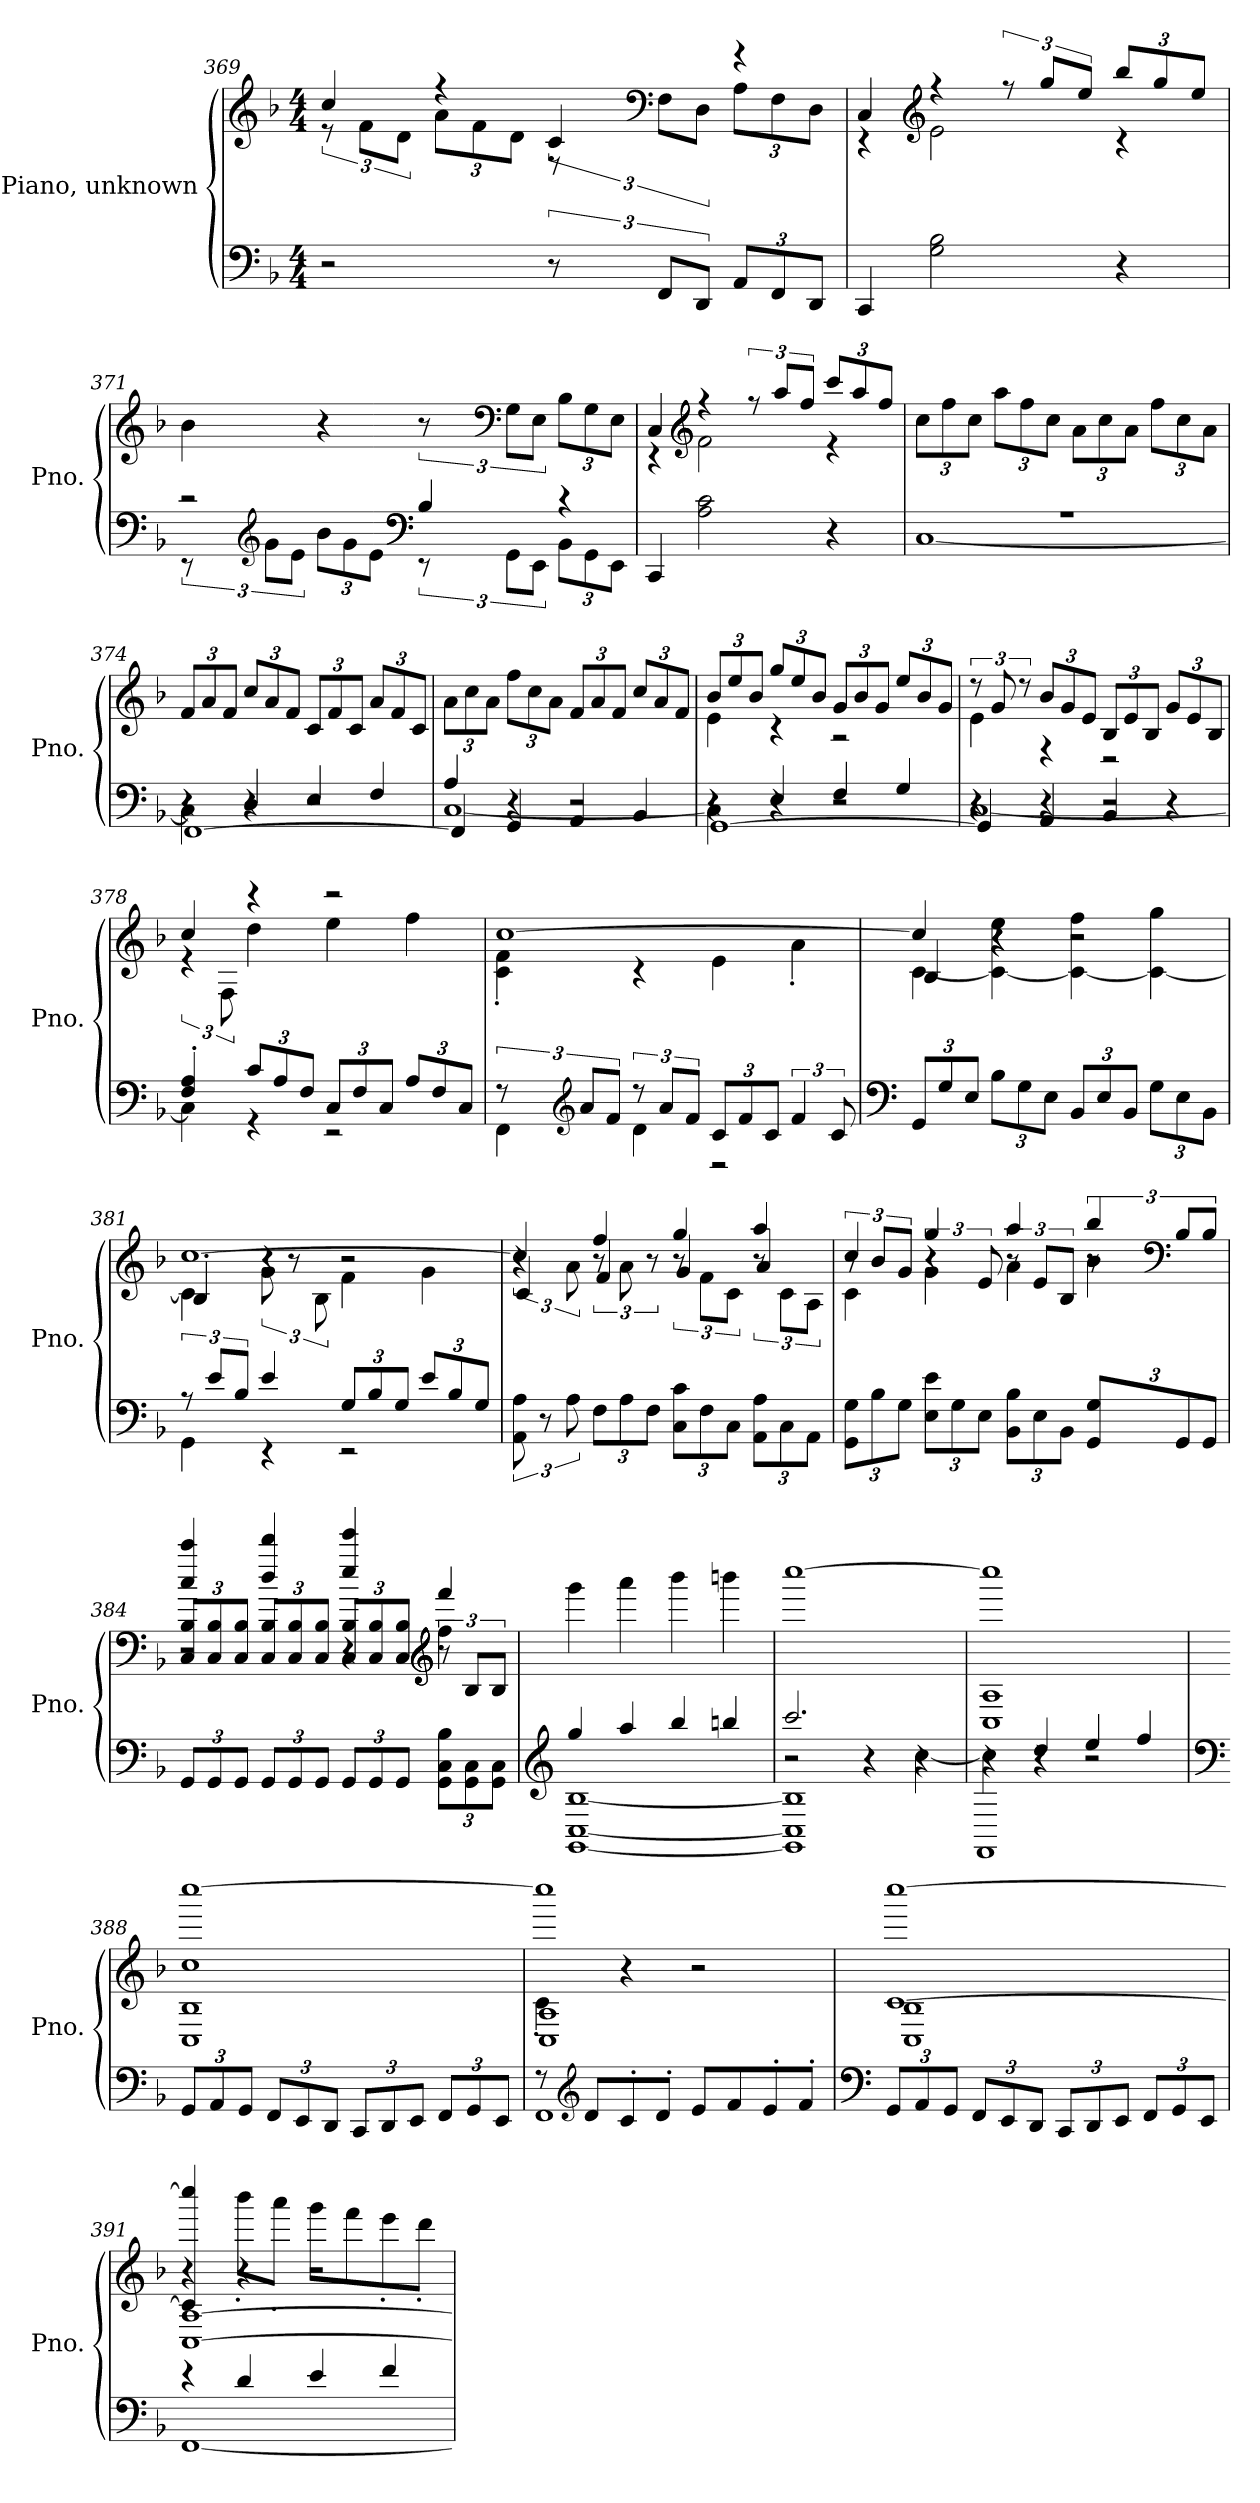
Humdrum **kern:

**kern	**kern
*part1	*part1
*staff2	*staff1
*I"Piano, unknown	*
*I'Pno.	*
*clefF4	*clefG2
*k[b-]	*k[b-]
*M4/4	*M4/4
=369	=369
*	*^
2r	4cc/	12r
.	.	12f\L
.	.	12d\J
*	*	*Xbrackettup
.	4r	12a\L
.	.	12f\
.	.	12d\J
*	*	*brackettup
12r	4c/	12r
*	*clefF4	*
12FF/L	.	12F\L
12DD/J	.	12D\J
*Xbrackettup	*	*Xbrackettup
12AA/L	4r	12A\L
12FF/	.	12F\
12DD/J	.	12D\J
!!LO:LB:g=z	!!
=370	=370	=370
4CC/	4C/	4r
*	*clefG2	*
2G\ 2B-\	4r	2e\
*	*brackettup	*
.	12r	.
.	12gg/L	.
.	12ee/J	.
*	*Xbrackettup	*
4r	12bb-/L	4r
.	12gg/	.
.	12ee/J	.
*	*v	*v
=371	=371
*^	*
*	*brackettup	*
2r	12r	4b-\
*clefG2	*	*
.	12g\L	.
.	12e\J	.
*	*Xbrackettup	*
.	12b-\L	4r
.	12g\	.
.	12e\J	.
*clefF4	*	*
*	*brackettup	*brackettup
4B-/	12r	12r
*	*	*clefF4
.	12GG\L	12G\L
.	12EE\J	12E\J
*	*Xbrackettup	*Xbrackettup
4r	12BB-\L	12B-\L
.	12GG\	12G\
.	12EE\J	12E\J
*v	*v	*
=372	=372
*	*^
4CC/	4C/	4r
*	*clefG2	*
2A\ 2c\	4r	2f\
*	*brackettup	*
.	12r	.
.	12aa/L	.
.	12ff/J	.
*	*Xbrackettup	*
4r	12ccc/L	4r
.	12aa/	.
.	12ff/J	.
*	*v	*v
!!LO:LB:g=z
=373	=373
*^	*
1r	[1C	12cc\L
.	.	12ff\
.	.	12cc\J
.	.	12aa\L
.	.	12ff\
.	.	12cc\J
.	.	12a\L
.	.	12cc\
.	.	12a\J
.	.	12ff\L
.	.	12cc\
.	.	12a\J
=374	=374	=374
*	*^	*
4r	4C\]	[1FF	12f/L
.	.	.	12a/
.	.	.	12f/J
4D/	4r	.	12cc/L
.	.	.	12a/
.	.	.	12f/J
4E/	2r	.	12c/L
.	.	.	12f/
.	.	.	12c/J
4F/	.	.	12a/L
.	.	.	12f/
.	.	.	12c/J
=375	=375	=375	=375
4A/	[1C	4FF/]	12a\L
.	.	.	12cc\
.	.	.	12a\J
4GG/	.	4r	12ff\L
.	.	.	12cc\
.	.	.	12a\J
4AA/	.	2r	12f/L
.	.	.	12a/
.	.	.	12f/J
4BB-/	.	.	12cc/L
.	.	.	12a/
.	.	.	12f/J
!!LO:LB:g=z
=376	=376	=376	=376
*	*	*	*^
4r	4C\]	[1GG	12b-/L	4e\
.	.	.	12ee/	.
.	.	.	12b-/J	.
4E/	4r	.	12gg/L	4r
.	.	.	12ee/	.
.	.	.	12b-/J	.
4F/	2r	.	12g/L	2r
.	.	.	12b-/	.
.	.	.	12g/J	.
4G/	.	.	12ee/L	.
.	.	.	12b-/	.
.	.	.	12g/J	.
=377	=377	=377	=377	=377
*	*	*	*brackettup	*
4r	[1C	4GG/]	12r	4e\
.	.	.	12g/	.
.	.	.	12r	.
*	*	*	*Xbrackettup	*
4AA/	.	4r	12b-/L	4r
.	.	.	12g/	.
.	.	.	12e/J	.
4BB-/	.	2r	12B-/L	2r
.	.	.	12e/	.
.	.	.	12B-/J	.
4r	.	.	12g/L	.
.	.	.	12e/	.
.	.	.	12B-/J	.
*	*v	*v	*	*
=378	=378	=378	=378
*	*	*	*brackettup
4F/' 4A/'	4C\]	4cc/	6r
.	.	.	12F\
12c/L	4r	4r	4dd\
12A/	.	.	.
12F/J	.	.	.
12C/L	2r	2r	4ee\
12F/	.	.	.
12C/J	.	.	.
12A/L	.	.	4ff\
12F/	.	.	.
12C/J	.	.	.
!!LO:LB:g=z	!!
=379	=379	=379	=379
*brackettup	*	*	*
12r	4FF\	[1cc	4c\' 4f\'
*clefG2	*	*	*
12a/L	.	.	.
12f/J	.	.	.
12r	4d\	.	4r
12a/L	.	.	.
12f/J	.	.	.
*Xbrackettup	*	*	*
12c/L	2r	.	4e\
12f/	.	.	.
12c/J	.	.	.
*brackettup	*	*	*
6f/	.	.	4a'\
12c/	.	.	.
*v	*v	*	*
*	*v	*v
=380	=380
*clefF4	*
*Xbrackettup	*
*	*^
*	*	*^
12GG/L	4cc/]	[4c\	4B-/
12G/	.	.	.
12E/J	.	.	.
12B-\L	4r	4c\_ 4ee\	4r
12G\	.	.	.
12E\J	.	.	.
12BB-/L	2r	4c\_ 4ff\	2r
12E/	.	.	.
12BB-/J	.	.	.
12G\L	.	4c\_ 4gg\	.
12E\	.	.	.
12BB-\J	.	.	.
=381	=381	=381	=381
*brackettup	*	*	*
*^	*	*	*
12r	4GG\	[1cc	4c\]	4B-'/
12e/L	.	.	.	.
12B-/J	.	.	.	.
4e/	4r	.	12g\	4r
.	.	.	12r	.
.	.	.	12B-\	.
*Xbrackettup	*	*	*	*
12G/L	2r	.	4f\	2r
12B-/	.	.	.	.
12G/J	.	.	.	.
12e/L	.	.	4g\	.
12B-/	.	.	.	.
12G/J	.	.	.	.
*v	*v	*	*	*
!!LO:LB:g=z	!!	!!
=382	=382	=382	=382
*brackettup	*	*	*
12AA\ 12A\	4cc/]	6r	4c/
12r	.	.	.
12A\	.	12a\	.
*Xbrackettup	*	*	*
12F\L	4ff/	12r	4f/
12A\	.	12a\	.
12F\J	.	12r	.
12C\ 12c\L	4gg/	12r	4g/
12F\	.	12f\L	.
12C\J	.	12c\J	.
12AA\ 12A\L	4aa/	12r	4a/
12C\	.	12c\L	.
12AA\J	.	12A\J	.
=383	=383	=383	=383
12GG\ 12G\L	4cc/	4c\	12r
12B-\	.	.	12b-/L
12G\J	.	.	12g/J
12E\ 12e\L	4gg/	4g\	6r
12G\	.	.	.
12E\J	.	.	12e/
12BB-\ 12B-\L	4aa/	4a\	12r
12E\	.	.	12e/L
12BB-\J	.	.	12B-/J
12GG/ 12G/L	4bb-/	4b-\	12r
*	*clefF4	*	*
12GG/	.	.	12B-/L
12GG/J	.	.	12B-/J
=384	=384	=384	=384
*	*	*	*Xbrackettup
12GG/L	4cc/ 4ccc/	2r	12C/ 12B-/L
12GG/	.	.	12C/ 12B-/
12GG/J	.	.	12C/ 12B-/J
12GG/L	4dd/ 4ddd/	.	12C/ 12B-/L
12GG/	.	.	12C/ 12B-/
12GG/J	.	.	12C/ 12B-/J
12GG/L	4ee/ 4eee/	4r	12C/ 12B-/L
12GG/	.	.	12C/ 12B-/
12GG/J	.	.	12C/ 12B-/J
*	*clefG2	*	*
*	*	*	*brackettup
12GG\ 12C\ 12B-\L	4fff/	4ff\	12r
12GG\ 12C\	.	.	12B-/L
12GG\ 12C\J	.	.	12B-/J
*	*v	*v	*v
!!LO:PB:g=z
=385	=385
*clefG2	*
*^	*
4gg/	[1GG [1C [1B-	4ggg\
4aa/	.	4aaa\
4bb-/	.	4bbb-\
4bbn/	.	4bbbn\
=386	=386	=386
*	*^	*
2.ccc/	2r	1GG] 1C] 1B-]	[1cccc
.	4r	.	.
4r	[4cc\	.	.
=387	=387	=387	=387
*	*	*	*^
4r	4cc\]	1FF	1cccc]	1C 1A
4dd/	4r	.	.	.
4ee/	2r	.	.	.
4ff/	.	.	.	.
*v	*v	*v	*	*
=388	=388	=388
*clefF4	*	*
12GG/L	[1cccc	1C 1B- 1cc
12AA/	.	.
12GG/J	.	.
12FF/L	.	.
12EE/	.	.
12DD/J	.	.
12CC/L	.	.
12DD/	.	.
12EE/J	.	.
12FF/L	.	.
12GG/	.	.
12EE/J	.	.
=389	=389	=389
*^	*	*^
8r	1FF	1cccc]	4c'\	1C 1A
*clefG2	*	*	*	*
8d/L	.	.	.	.
8c'/	.	.	4r	.
8d'/J	.	.	.	.
8e/L	.	.	2r	.
8f/	.	.	.	.
8e'/	.	.	.	.
8f'/J	.	.	.	.
*v	*v	*	*	*
*	*v	*v	*v
!!LO:LB:g=z
=390	=390
*clefF4	*
*	*^
12GG/L	[1c [1cccc	1C 1B-
12AA/	.	.
12GG/J	.	.
12FF/L	.	.
12EE/	.	.
12DD/J	.	.
12CC/L	.	.
12DD/	.	.
12EE/J	.	.
12FF/L	.	.
12GG/	.	.
12EE/J	.	.
=391	=391	=391
*^	*	*^
4r	[1FF	4c/] 4cccc/]	4r	[1C [1A
4d/	.	4r	8bbb-'\L	.
.	.	.	8aaa'\J	.
4e/	.	2r	8ggg\L	.
.	.	.	8fff\	.
4f/	.	.	8eee'\	.
.	.	.	8ddd'\J	.
*v	*v	*	*	*
*	*v	*v	*v
=	=
*-	*-
